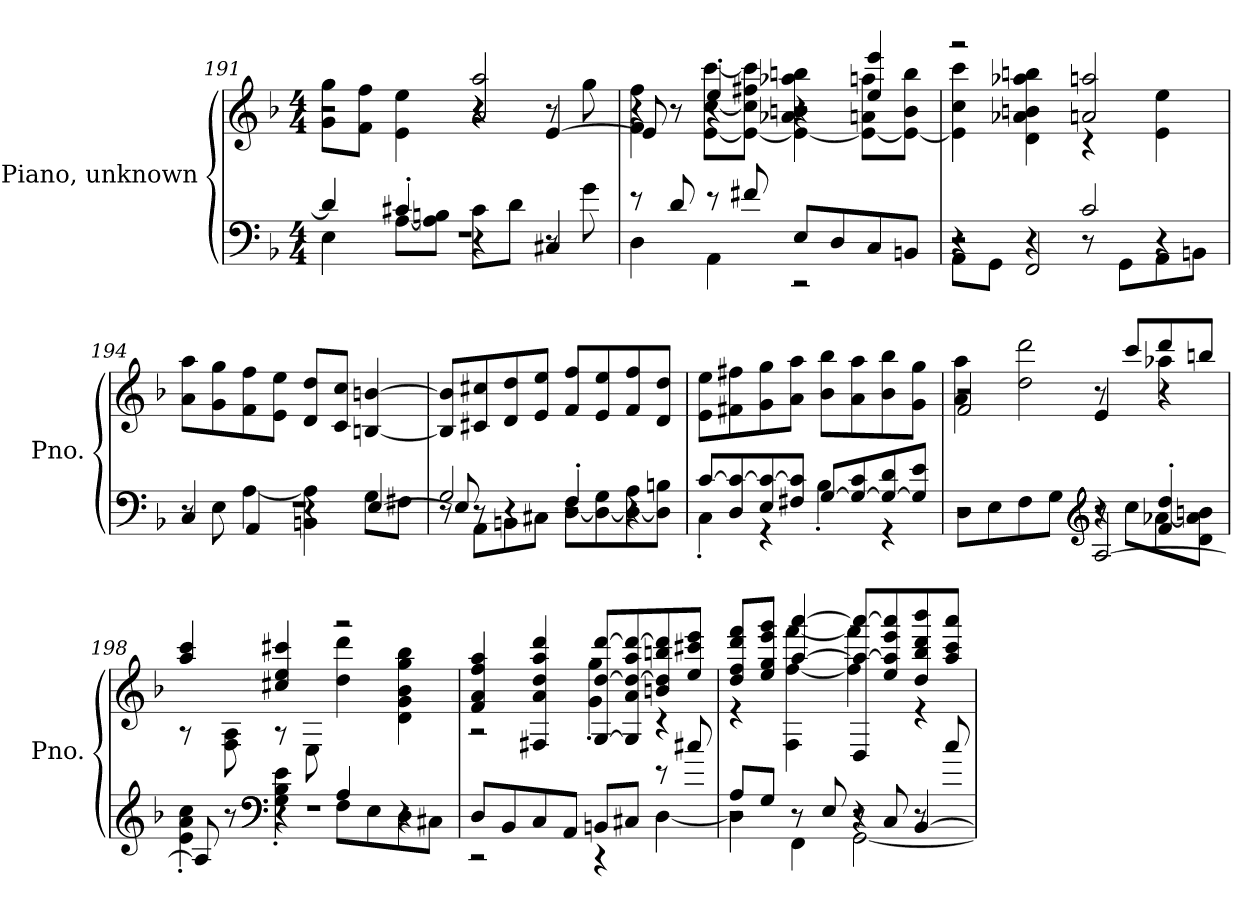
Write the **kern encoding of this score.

**kern	**kern
*part1	*part1
*staff2	*staff1
*I"Piano, unknown	*
*I'Pno.	*
*clefF4	*clefG2
*k[b-]	*k[b-]
*M4/4	*M4/4
=191	=191
*^	*^
*	*^	*	*^
1r	4E\	4d/]	2r	8g\ 8gg\L	2r
.	.	.	.	8f\ 8ff\J	.
.	[8A\L	4c#X'/	.	4e\ 4ee\	.
.	8A\] 8Bn\J	.	.	.	.
.	8c#\L	4r	2a/ 2aa/	4r	4r
.	8d\J	.	.	.	.
.	8r	4C#X/	.	8r	[4e/
.	8g\	.	.	8gg\	.
*	*v	*v	*	*	*
!!LO:LB:g=z	!!	!!
=192	=192	=192	=192	=192
8r	4D\	4r	4f\ 4ff\	8e/]
8d/	.	.	.	8r
8r	4AA\	4ee'/	[8e\ [8cc\ [8ccc\L	4r
8f#X/	.	.	8e\_ 8cc\] 8ff#X\ 8ccc\]J	.
8E/L	2r	4r	4e\_ 4a-X\ 4bn\ 4aa-X\ 4bbn\	2r
8D/	.	.	.	.
8C/	.	4ee/ 4eee/	8e\_ 8an\ 8aan\L	.
8BBn/J	.	.	8e\_ 8b\ 8bb\J	.
*	*	*	*v	*v
=193	=193	=193	=193
*	*^	*	*
2r	8AA\L	4r	2r	4e\] 4cc\ 4ccc\
.	8GG\J	.	.	.
.	4r	2FF/	.	4d\ 4a-X\ 4bn\ 4aa-X\ 4bbn\
2c/	8r	.	2an/ 2aan/	4r
.	8GG\L	.	.	.
.	8AA\	4r	.	4e\ 4ee\
.	8BBn\J	.	.	.
*	*	*	*v	*v
=194	=194	=194	=194
1r	8r	4C/	8a\ 8aa\L
.	8E\	.	8g\ 8gg\
.	[4A\	4AA/	8f\ 8ff\
.	.	.	8e\ 8ee\J
.	4BBn\ 4A\]	4r	8d/ 8dd/L
.	.	.	8c/ 8cc/J
.	8G\L	[4E/	[4Bn/ [4bn/
.	8F#X\J	.	.
!!LO:LB:g=z
=195	=195	=195	=195
2G/	8r	8E/]	8B/] 8b/]L
.	8AA\L	8r	8c#X/ 8cc#X/
.	8BBn\	4r	8d/ 8dd/
.	8C#X\J	.	8e/ 8ee/J
2r	[8D\L	4F'/	8f/ 8ff/L
.	8D\_ 8G\	.	8e/ 8ee/
.	8D\_ 8A\	4r	8f/ 8ff/
.	8D\] 8Bn\J	.	8d/ 8dd/J
*	*v	*v	*
=196	=196	=196
[8c/L	4C'\	8e\ 8ee\L
8D/ 8c/_	.	8f#X\ 8ff#X\
8E/ 8c/_	4r	8g\ 8gg\
8F#X/ 8c/]J	.	8a\ 8aa\J
[8G/L	4B-'\	8b-\ 8bb-\L
8G/_ 8c/	.	8a\ 8aa\
8G/_ 8d/	4r	8b-\ 8bb-\
8G/] 8e/J	.	8g\ 8gg\J
=197	=197	=197
*	*^	*^
*	*	*	*	*^
2r	8D\L	2r	2f/	4a\ 4aa\	2r
.	8E\	.	.	.	.
.	8F\	.	.	2dd\ 2ddd\	.
.	8G\J	.	.	.	.
*clefG2	*	*	*	*	*
4r	8r	[2A/	8r	.	4e/
.	8cc\L	.	8ccc/L	.	.
4f/' 4dd/'	[8a-X\	.	8ddd/	4aa-X\	4r
.	8d\ 8a-\] 8bn\J	.	8bbn/J	.	.
*	*	*	*	*v	*v
!!LO:LB:g=z
=198	=198	=198	=198	=198
1r	4e\' 4a\' 4cc\'	8A/]	4aa/ 4ccc/	8r
.	.	8r	.	8F\ 8A\
*clefF4	*	*	*	*
.	4G\' 4B-\' 4e\'	4r	4cc#X/ 4ee/ 4ccc#X/	8r
.	.	.	.	8E\
.	8F\L	4A/	2r	4dd\ 4ddd\
.	8E\	.	.	.
.	8D\	4r	.	4d\ 4g\ 4b-\ 4gg\ 4bb-\
.	8C#X\J	.	.	.
*	*v	*v	*	*
=199	=199	=199	=199
8D/L	2r	4f/ 4a/ 4ff/ 4aa/	2r
8BB-/	.	.	.
8C/	.	4F#X/ 4a/ 4dd/ 4aa/ 4ddd/	.
8AA/J	.	.	.
8BBn/L	4r	[8G/ [8dd/ [8ddd/L	4g\' 4gg\'
8C#X/J	.	8G/] 8a/ 8dd/_ 8aa/ 8ddd/_	.
8r	[4D\	8bn/ 8dd/] 8bbn/ 8ddd/]	4r
8cc#X/	.	8ee/ 8ccc#X/ 8eee/J	.
=200	=200	=200	=200
*	*^	*	*
8A/L	4D\]	2r	8dd/ 8ff/ 8ddd/ 8fff/L	4r
8G/J	.	.	8ee/ 8gg/ 8eee/ 8ggg/J	.
8r	4FF\	.	[4aa/ [4aaa/	4F\ [4ff\ [4fff\
8E/	.	.	.	.
8r	[2GG\	4r	8D/ 8aa/_ 8aaa/_L	4ff\] 4fff\]
8C/	.	.	8ee/ 8aa/] 8eee/ 8aaa/]	.
8r	.	[4BB-/	8dd/ 8bb-/ 8ddd/ 8bbb-/	4r
8cc/	.	.	8aa/ 8ccc/ 8aaa/J	.
*v	*v	*v	*	*
*	*v	*v
=	=
*-	*-
